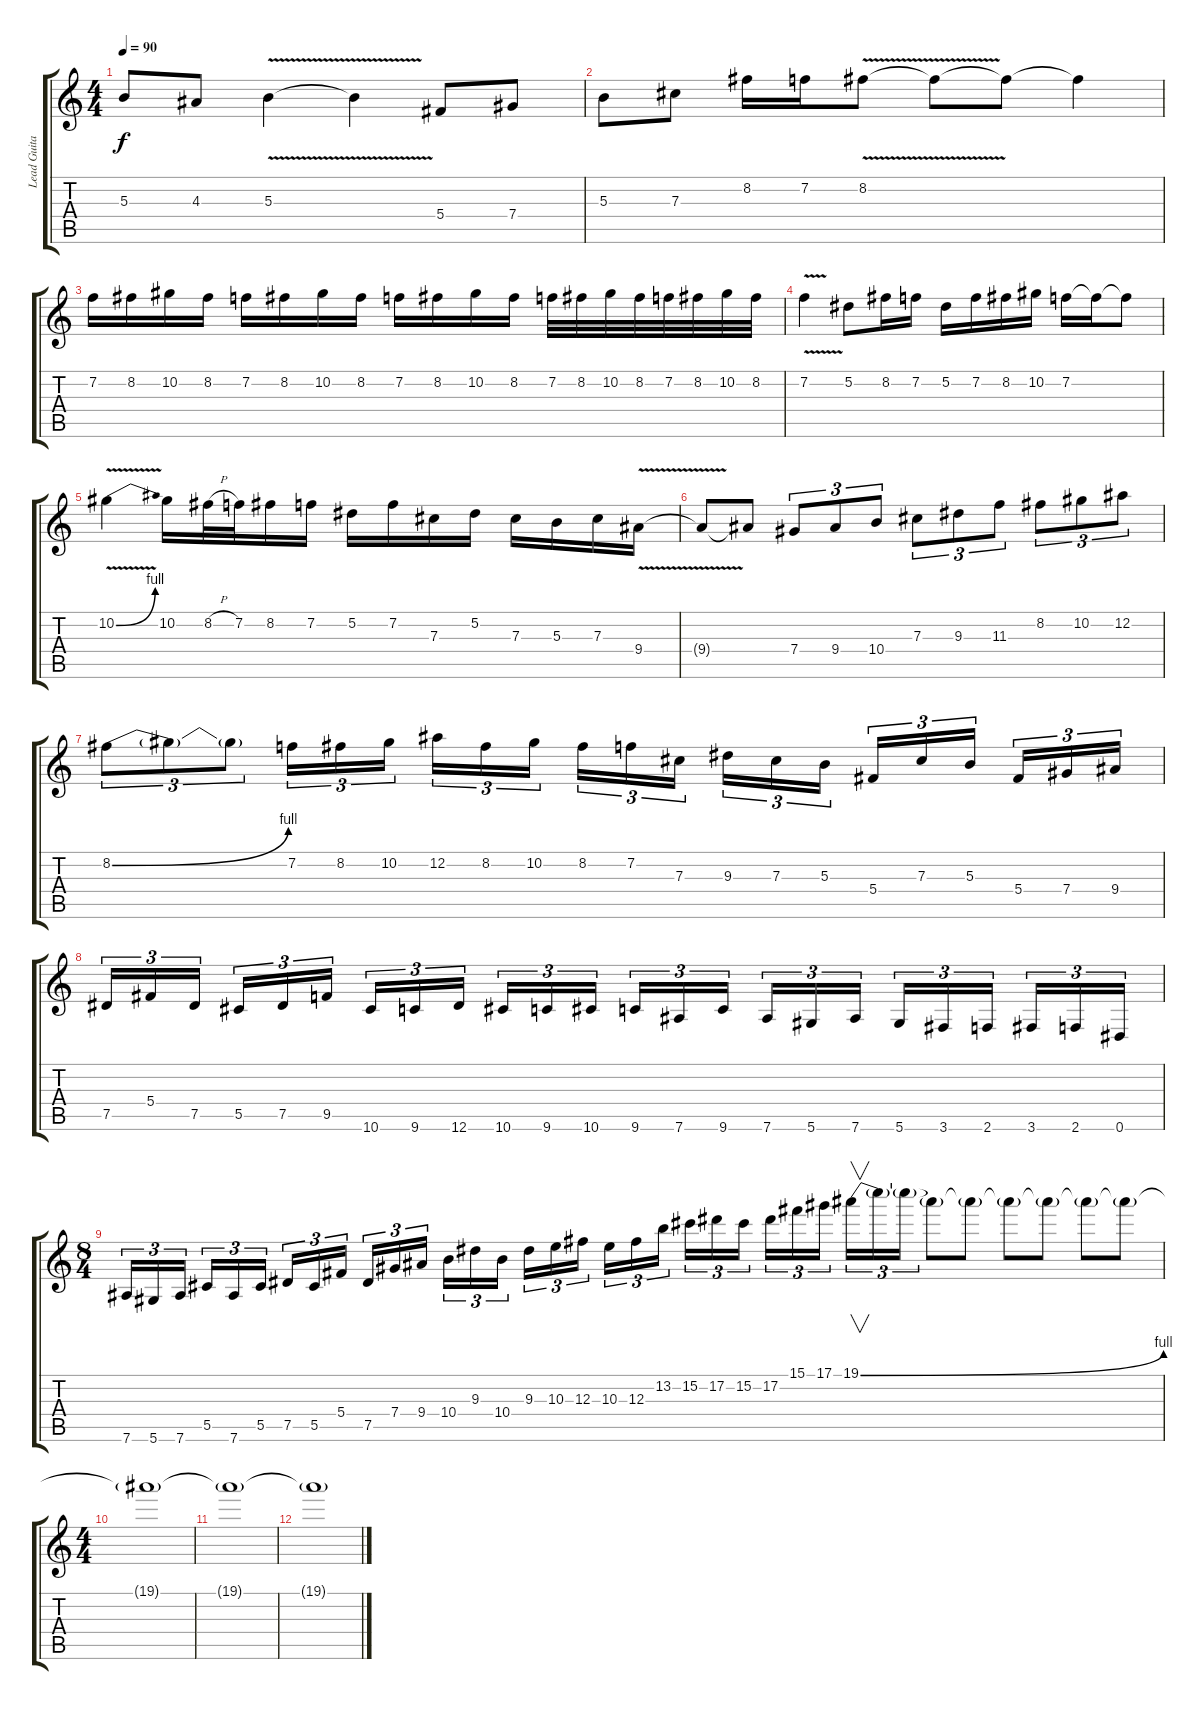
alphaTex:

\track ("Lead Guitar" "Lead Guita") {instrument distortionguitar}
\staff {score tabs}
\tuning (Eb4 Bb3 Gb3 Db3 Ab2 Eb2) {hide}
\ts (4 4)
\tempo 90
\clef g2
\ks c
5.3.8{dy f} 4.3.8 5.3{v}.4 5.3{t}.4 5.4.8 7.4.8 |
5.3.8 7.3.8 8.2.16 7.2.16 8.2{v}.8 8.2{t}.8 8.2{t}.8 8.2{t}.4 |
7.2.16 8.2.16 10.2.16 8.2.16 7.2.16 8.2.16 10.2.16 8.2.16 7.2.16 8.2.16 10.2.16 8.2.16 7.2.32 8.2.32 10.2.32 8.2.32 7.2.32 8.2.32 10.2.32 8.2.32 |
7.2{v}.4 5.2.8 8.2.16 7.2.16 5.2.16 7.2.16 8.2.16 10.2.16 7.2.16 7.2{t}.16 7.2{t}.8 |
10.2{be (bend 0 0 60 4) v}.4 10.2.16 8.2{h}.32 7.2.32 8.2.16 7.2.16 5.2.16 7.2.16 7.3.16 5.2.16 7.3.16 5.3.16 7.3.16 9.4{v}.16 |
9.4{t}.8 9.4{t}.8 7.4.8{tu (3 2)} 9.4.8{tu (3 2)} 10.4.8{tu (3 2)} 7.3.8{tu (3 2)} 9.3.8{tu (3 2)} 11.3.8{tu (3 2)} 8.2.8{tu (3 2)} 10.2.8{tu (3 2)} 12.2.8{tu (3 2)} |
8.2{be (bend 0 0 60 4)}.8{tu (3 2)} 8.2{t}.8{tu (3 2)} 8.2{t}.8{tu (3 2)} 7.2.16{tu (3 2)} 8.2.16{tu (3 2)} 10.2.16{tu (3 2)} 12.2.16{tu (3 2)} 8.2.16{tu (3 2)} 10.2.16{tu (3 2)} 8.2.16{tu (3 2)} 7.2.16{tu (3 2)} 7.3.16{tu (3 2)} 9.3.16{tu (3 2)} 7.3.16{tu (3 2)} 5.3.16{tu (3 2)} 5.4.16{tu (3 2)} 7.3.16{tu (3 2)} 5.3.16{tu (3 2)} 5.4.16{tu (3 2)} 7.4.16{tu (3 2)} 9.4.16{tu (3 2)} |
7.5.16{tu (3 2)} 5.4.16{tu (3 2)} 7.5.16{tu (3 2)} 5.5.16{tu (3 2)} 7.5.16{tu (3 2)} 9.5.16{tu (3 2)} 10.6.16{tu (3 2)} 9.6.16{tu (3 2)} 12.6.16{tu (3 2)} 10.6.16{tu (3 2)} 9.6.16{tu (3 2)} 10.6.16{tu (3 2)} 9.6.16{tu (3 2)} 7.6.16{tu (3 2)} 9.6.16{tu (3 2)} 7.6.16{tu (3 2)} 5.6.16{tu (3 2)} 7.6.16{tu (3 2)} 5.6.16{tu (3 2)} 3.6.16{tu (3 2)} 2.6.16{tu (3 2)} 3.6.16{tu (3 2)} 2.6.16{tu (3 2)} 0.6.16{tu (3 2)} |
\ts (8 4)
7.6.16{tu (3 2)} 5.6.16{tu (3 2)} 7.6.16{tu (3 2)} 5.5.16{tu (3 2)} 7.6.16{tu (3 2)} 5.5.16{tu (3 2)} 7.5.16{tu (3 2)} 5.5.16{tu (3 2)} 5.4.16{tu (3 2)} 7.5.16{tu (3 2)} 7.4.16{tu (3 2)} 9.4.16{tu (3 2)} 10.4.16{tu (3 2)} 9.3.16{tu (3 2)} 10.4.16{tu (3 2)} 9.3.16{tu (3 2)} 10.3.16{tu (3 2)} 12.3.16{tu (3 2)} 10.3.16{tu (3 2)} 12.3.16{tu (3 2)} 13.2.16{tu (3 2)} 15.2.16{tu (3 2)} 17.2.16{tu (3 2)} 15.2.16{tu (3 2)} 17.2.16{tu (3 2)} 15.1.16{tu (3 2)} 17.1.16{tu (3 2)} 19.1{be (bend 0 0 60 4)}.16{v tu (3 2)} 19.1{t}.16{tu (3 2)} 19.1{t}.16{tu (3 2)} 19.1{t}.8 19.1{t}.8 19.1{t}.8 19.1{t}.8 19.1{t}.8 19.1{t}.8 |
\ts (4 4)
19.1{t}.1 |
19.1{t}.1 |
19.1{t}.1
